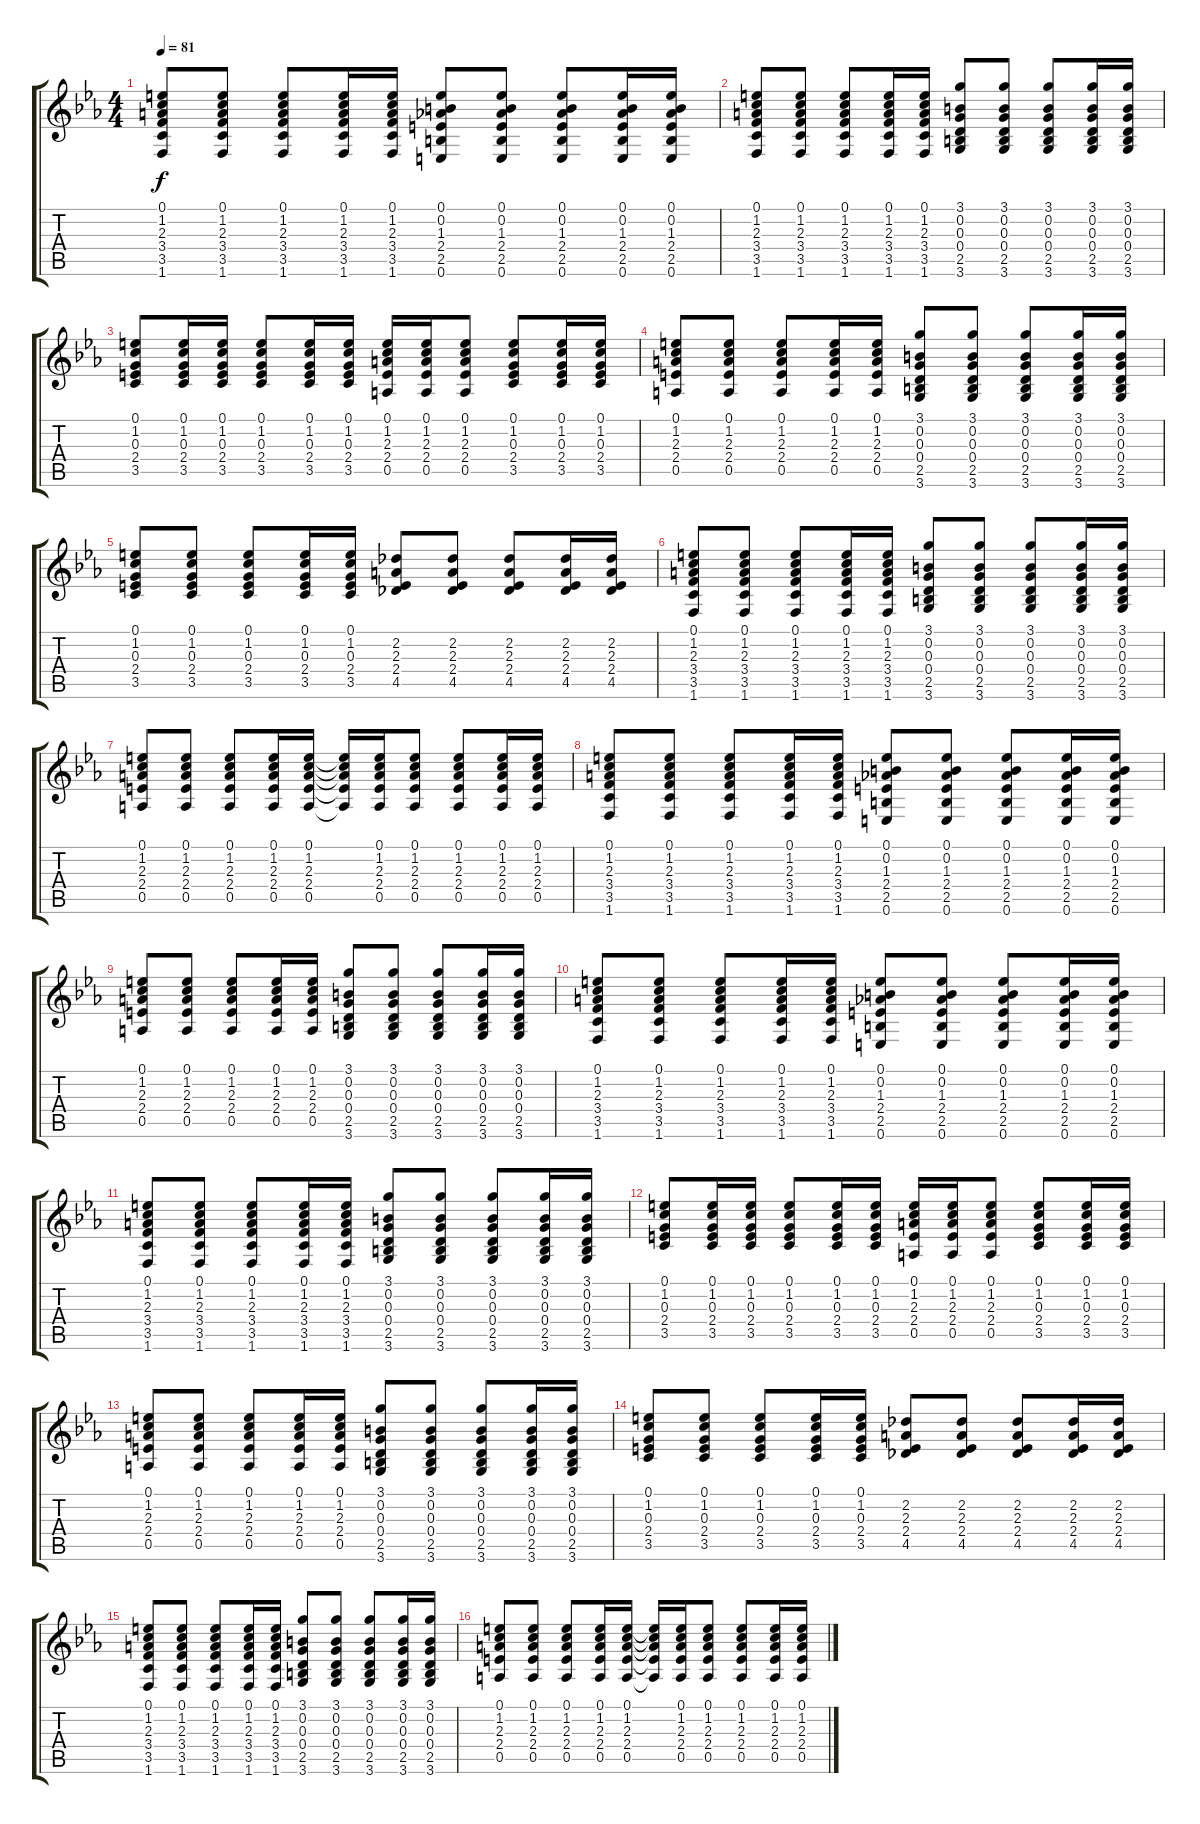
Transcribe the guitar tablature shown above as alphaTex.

\track "" {instrument acousticguitarnylon}
\staff {score tabs}
\tuning (E4 B3 G3 D3 A2 E2) {hide}
\ts (4 4)
\tempo 81
\clef g2
\ks eb
(0.1 1.2 2.3 3.4 3.5 1.6).8{dy f} (0.1 1.2 2.3 3.4 3.5 1.6).8 (0.1 1.2 2.3 3.4 3.5 1.6).8 (0.1 1.2 2.3 3.4 3.5 1.6).16 (0.1 1.2 2.3 3.4 3.5 1.6).16 (0.1 0.2 1.3 2.4 2.5 0.6).8 (0.1 0.2 1.3 2.4 2.5 0.6).8 (0.1 0.2 1.3 2.4 2.5 0.6).8 (0.1 0.2 1.3 2.4 2.5 0.6).16 (0.1 0.2 1.3 2.4 2.5 0.6).16 |
(0.1 1.2 2.3 3.4 3.5 1.6).8 (0.1 1.2 2.3 3.4 3.5 1.6).8 (0.1 1.2 2.3 3.4 3.5 1.6).8 (0.1 1.2 2.3 3.4 3.5 1.6).16 (0.1 1.2 2.3 3.4 3.5 1.6).16 (3.1 0.2 0.3 0.4 2.5 3.6).8 (3.1 0.2 0.3 0.4 2.5 3.6).8 (3.1 0.2 0.3 0.4 2.5 3.6).8 (3.1 0.2 0.3 0.4 2.5 3.6).16 (3.1 0.2 0.3 0.4 2.5 3.6).16 |
(0.1 1.2 0.3 2.4 3.5).8 (0.1 1.2 0.3 2.4 3.5).16 (0.1 1.2 0.3 2.4 3.5).16 (0.1 1.2 0.3 2.4 3.5).8 (0.1 1.2 0.3 2.4 3.5).16 (0.1 1.2 0.3 2.4 3.5).16 (0.1 1.2 2.3 2.4 0.5).16 (0.1 1.2 2.3 2.4 0.5).16 (0.1 1.2 2.3 2.4 0.5).8 (0.1 1.2 0.3 2.4 3.5).8 (0.1 1.2 0.3 2.4 3.5).16 (0.1 1.2 0.3 2.4 3.5).16 |
(0.1 1.2 2.3 2.4 0.5).8 (0.1 1.2 2.3 2.4 0.5).8 (0.1 1.2 2.3 2.4 0.5).8 (0.1 1.2 2.3 2.4 0.5).16 (0.1 1.2 2.3 2.4 0.5).16 (3.1 0.2 0.3 0.4 2.5 3.6).8 (3.1 0.2 0.3 0.4 2.5 3.6).8 (3.1 0.2 0.3 0.4 2.5 3.6).8 (3.1 0.2 0.3 0.4 2.5 3.6).16 (3.1 0.2 0.3 0.4 2.5 3.6).16 |
(0.1 1.2 0.3 2.4 3.5).8 (0.1 1.2 0.3 2.4 3.5).8 (0.1 1.2 0.3 2.4 3.5).8 (0.1 1.2 0.3 2.4 3.5).16 (0.1 1.2 0.3 2.4 3.5).16 (2.2 2.3 2.4 4.5).8 (2.2 2.3 2.4 4.5).8 (2.2 2.3 2.4 4.5).8 (2.2 2.3 2.4 4.5).16 (2.2 2.3 2.4 4.5).16 |
(0.1 1.2 2.3 3.4 3.5 1.6).8 (0.1 1.2 2.3 3.4 3.5 1.6).8 (0.1 1.2 2.3 3.4 3.5 1.6).8 (0.1 1.2 2.3 3.4 3.5 1.6).16 (0.1 1.2 2.3 3.4 3.5 1.6).16 (3.1 0.2 0.3 0.4 2.5 3.6).8 (3.1 0.2 0.3 0.4 2.5 3.6).8 (3.1 0.2 0.3 0.4 2.5 3.6).8 (3.1 0.2 0.3 0.4 2.5 3.6).16 (3.1 0.2 0.3 0.4 2.5 3.6).16 |
(0.1 1.2 2.3 2.4 0.5).8 (0.1 1.2 2.3 2.4 0.5).8 (0.1 1.2 2.3 2.4 0.5).8 (0.1 1.2 2.3 2.4 0.5).16 (0.1 1.2 2.3 2.4 0.5).16 (0.1{t} 1.2{t} 2.3{t} 2.4{t} 0.5{t}).16 (0.1 1.2 2.3 2.4 0.5).16 (0.1 1.2 2.3 2.4 0.5).8 (0.1 1.2 2.3 2.4 0.5).8 (0.1 1.2 2.3 2.4 0.5).16 (0.1 1.2 2.3 2.4 0.5).16 |
(0.1 1.2 2.3 3.4 3.5 1.6).8 (0.1 1.2 2.3 3.4 3.5 1.6).8 (0.1 1.2 2.3 3.4 3.5 1.6).8 (0.1 1.2 2.3 3.4 3.5 1.6).16 (0.1 1.2 2.3 3.4 3.5 1.6).16 (0.1 0.2 1.3 2.4 2.5 0.6).8 (0.1 0.2 1.3 2.4 2.5 0.6).8 (0.1 0.2 1.3 2.4 2.5 0.6).8 (0.1 0.2 1.3 2.4 2.5 0.6).16 (0.1 0.2 1.3 2.4 2.5 0.6).16 |
(0.1 1.2 2.3 2.4 0.5).8 (0.1 1.2 2.3 2.4 0.5).8 (0.1 1.2 2.3 2.4 0.5).8 (0.1 1.2 2.3 2.4 0.5).16 (0.1 1.2 2.3 2.4 0.5).16 (3.1 0.2 0.3 0.4 2.5 3.6).8 (3.1 0.2 0.3 0.4 2.5 3.6).8 (3.1 0.2 0.3 0.4 2.5 3.6).8 (3.1 0.2 0.3 0.4 2.5 3.6).16 (3.1 0.2 0.3 0.4 2.5 3.6).16 |
(0.1 1.2 2.3 3.4 3.5 1.6).8 (0.1 1.2 2.3 3.4 3.5 1.6).8 (0.1 1.2 2.3 3.4 3.5 1.6).8 (0.1 1.2 2.3 3.4 3.5 1.6).16 (0.1 1.2 2.3 3.4 3.5 1.6).16 (0.1 0.2 1.3 2.4 2.5 0.6).8 (0.1 0.2 1.3 2.4 2.5 0.6).8 (0.1 0.2 1.3 2.4 2.5 0.6).8 (0.1 0.2 1.3 2.4 2.5 0.6).16 (0.1 0.2 1.3 2.4 2.5 0.6).16 |
(0.1 1.2 2.3 3.4 3.5 1.6).8 (0.1 1.2 2.3 3.4 3.5 1.6).8 (0.1 1.2 2.3 3.4 3.5 1.6).8 (0.1 1.2 2.3 3.4 3.5 1.6).16 (0.1 1.2 2.3 3.4 3.5 1.6).16 (3.1 0.2 0.3 0.4 2.5 3.6).8 (3.1 0.2 0.3 0.4 2.5 3.6).8 (3.1 0.2 0.3 0.4 2.5 3.6).8 (3.1 0.2 0.3 0.4 2.5 3.6).16 (3.1 0.2 0.3 0.4 2.5 3.6).16 |
(0.1 1.2 0.3 2.4 3.5).8 (0.1 1.2 0.3 2.4 3.5).16 (0.1 1.2 0.3 2.4 3.5).16 (0.1 1.2 0.3 2.4 3.5).8 (0.1 1.2 0.3 2.4 3.5).16 (0.1 1.2 0.3 2.4 3.5).16 (0.1 1.2 2.3 2.4 0.5).16 (0.1 1.2 2.3 2.4 0.5).16 (0.1 1.2 2.3 2.4 0.5).8 (0.1 1.2 0.3 2.4 3.5).8 (0.1 1.2 0.3 2.4 3.5).16 (0.1 1.2 0.3 2.4 3.5).16 |
(0.1 1.2 2.3 2.4 0.5).8 (0.1 1.2 2.3 2.4 0.5).8 (0.1 1.2 2.3 2.4 0.5).8 (0.1 1.2 2.3 2.4 0.5).16 (0.1 1.2 2.3 2.4 0.5).16 (3.1 0.2 0.3 0.4 2.5 3.6).8 (3.1 0.2 0.3 0.4 2.5 3.6).8 (3.1 0.2 0.3 0.4 2.5 3.6).8 (3.1 0.2 0.3 0.4 2.5 3.6).16 (3.1 0.2 0.3 0.4 2.5 3.6).16 |
(0.1 1.2 0.3 2.4 3.5).8 (0.1 1.2 0.3 2.4 3.5).8 (0.1 1.2 0.3 2.4 3.5).8 (0.1 1.2 0.3 2.4 3.5).16 (0.1 1.2 0.3 2.4 3.5).16 (2.2 2.3 2.4 4.5).8 (2.2 2.3 2.4 4.5).8 (2.2 2.3 2.4 4.5).8 (2.2 2.3 2.4 4.5).16 (2.2 2.3 2.4 4.5).16 |
(0.1 1.2 2.3 3.4 3.5 1.6).8 (0.1 1.2 2.3 3.4 3.5 1.6).8 (0.1 1.2 2.3 3.4 3.5 1.6).8 (0.1 1.2 2.3 3.4 3.5 1.6).16 (0.1 1.2 2.3 3.4 3.5 1.6).16 (3.1 0.2 0.3 0.4 2.5 3.6).8 (3.1 0.2 0.3 0.4 2.5 3.6).8 (3.1 0.2 0.3 0.4 2.5 3.6).8 (3.1 0.2 0.3 0.4 2.5 3.6).16 (3.1 0.2 0.3 0.4 2.5 3.6).16 |
(0.1 1.2 2.3 2.4 0.5).8 (0.1 1.2 2.3 2.4 0.5).8 (0.1 1.2 2.3 2.4 0.5).8 (0.1 1.2 2.3 2.4 0.5).16 (0.1 1.2 2.3 2.4 0.5).16 (0.1{t} 1.2{t} 2.3{t} 2.4{t} 0.5{t}).16 (0.1 1.2 2.3 2.4 0.5).16 (0.1 1.2 2.3 2.4 0.5).8 (0.1 1.2 2.3 2.4 0.5).8 (0.1 1.2 2.3 2.4 0.5).16 (0.1 1.2 2.3 2.4 0.5).16
